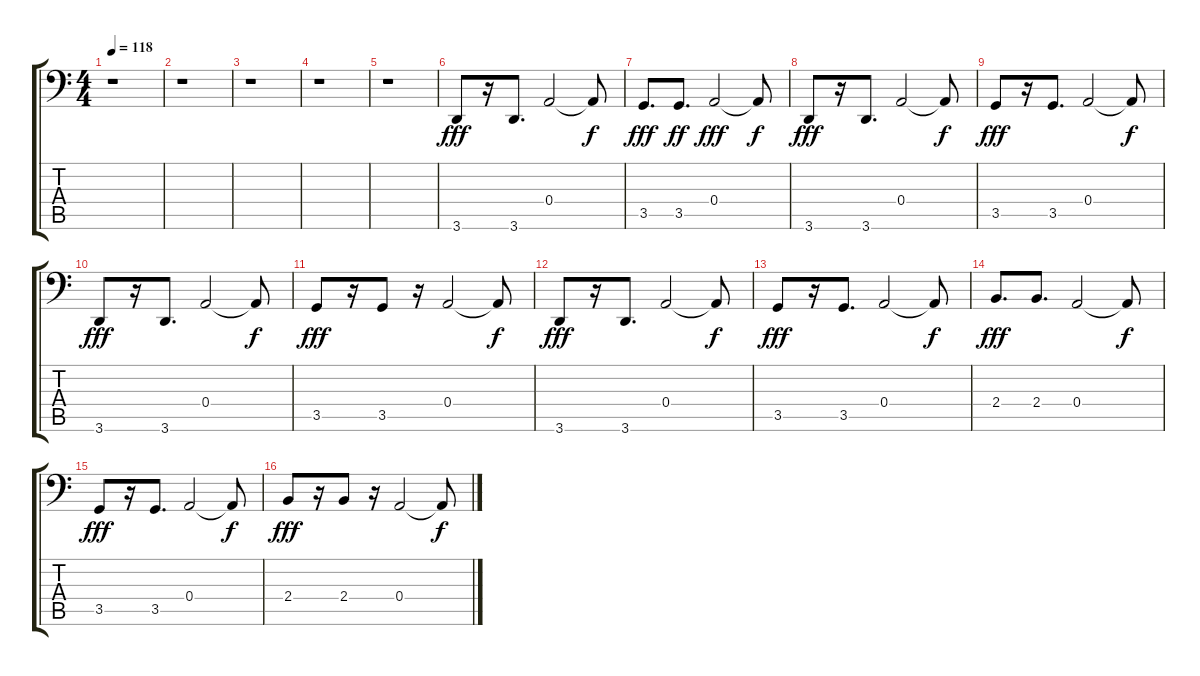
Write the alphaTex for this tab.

\track "" {instrument fretlessbass}
\staff {score tabs}
\tuning (C3 G2 D2 A1 E1 B0) {hide}
\ts (4 4)
\tempo 118
\clef f4
\ks c
r.1{dy f} |
r.1 |
r.1 |
r.1 |
r.1 |
3.6.8{dy fff} r.16 3.6.8{d} 0.4.2 0.4{t}.8{dy f} |
3.5.8{d dy fff} 3.5.8{d dy ff} 0.4.2{dy fff} 0.4{t}.8{dy f} |
3.6.8{dy fff} r.16 3.6.8{d} 0.4.2 0.4{t}.8{dy f} |
3.5.8{dy fff} r.16 3.5.8{d} 0.4.2 0.4{t}.8{dy f} |
3.6.8{dy fff} r.16 3.6.8{d} 0.4.2 0.4{t}.8{dy f} |
3.5.8{dy fff} r.16 3.5.8 r.16 0.4.2 0.4{t}.8{dy f} |
3.6.8{dy fff} r.16 3.6.8{d} 0.4.2 0.4{t}.8{dy f} |
3.5.8{dy fff} r.16 3.5.8{d} 0.4.2 0.4{t}.8{dy f} |
2.4.8{d dy fff} 2.4.8{d} 0.4.2 0.4{t}.8{dy f} |
3.5.8{dy fff} r.16 3.5.8{d} 0.4.2 0.4{t}.8{dy f} |
2.4.8{dy fff} r.16 2.4.8 r.16 0.4.2 0.4{t}.8{dy f}
